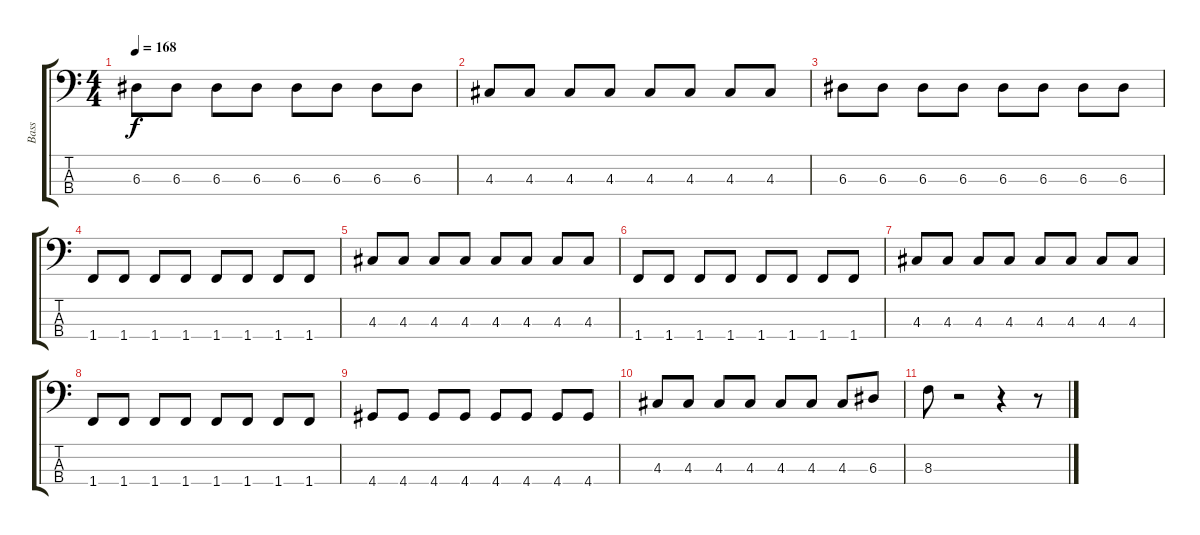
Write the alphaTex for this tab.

\track ("Bass" "Bass") {instrument electricbassfinger}
\staff {score tabs}
\tuning (G2 D2 A1 E1) {hide}
\ts (4 4)
\tempo 168
\clef f4
\ks c
6.3.8{dy f} 6.3.8 6.3.8 6.3.8 6.3.8 6.3.8 6.3.8 6.3.8 |
4.3.8 4.3.8 4.3.8 4.3.8 4.3.8 4.3.8 4.3.8 4.3.8 |
6.3.8 6.3.8 6.3.8 6.3.8 6.3.8 6.3.8 6.3.8 6.3.8 |
1.4.8 1.4.8 1.4.8 1.4.8 1.4.8 1.4.8 1.4.8 1.4.8 |
4.3.8 4.3.8 4.3.8 4.3.8 4.3.8 4.3.8 4.3.8 4.3.8 |
1.4.8 1.4.8 1.4.8 1.4.8 1.4.8 1.4.8 1.4.8 1.4.8 |
4.3.8 4.3.8 4.3.8 4.3.8 4.3.8 4.3.8 4.3.8 4.3.8 |
1.4.8 1.4.8 1.4.8 1.4.8 1.4.8 1.4.8 1.4.8 1.4.8 |
4.4.8 4.4.8 4.4.8 4.4.8 4.4.8 4.4.8 4.4.8 4.4.8 |
4.3.8 4.3.8 4.3.8 4.3.8 4.3.8 4.3.8 4.3.8 6.3.8 |
8.3.8 r.2 r.4 r.8
